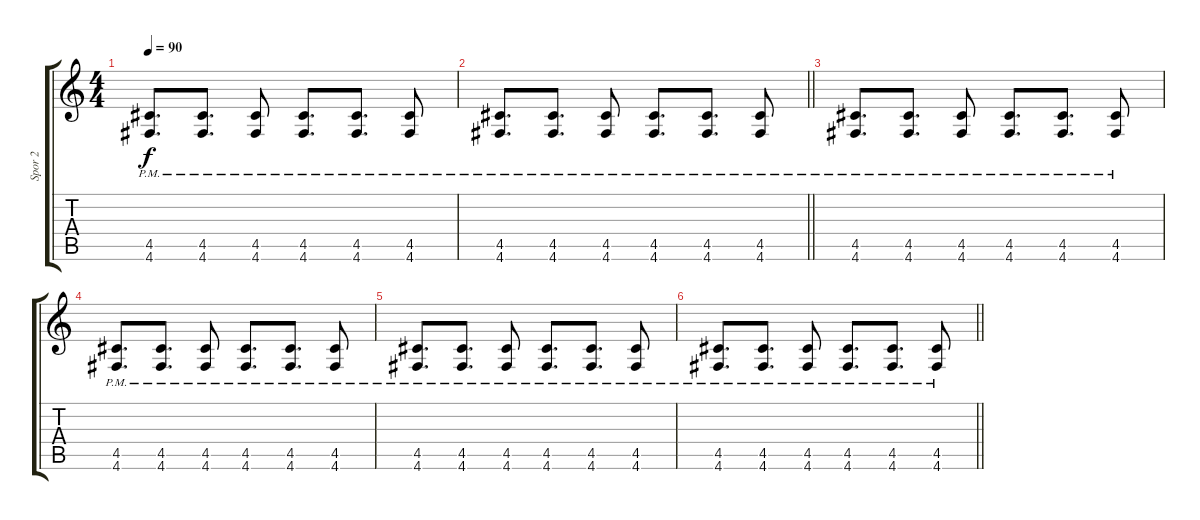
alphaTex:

\track ("Spor 2" "Spor 2") {instrument distortionguitar}
\staff {score tabs}
\tuning (E4 B3 G3 D3 A2 D2) {hide}
\ts (4 4)
\tempo 90
\clef g2
\ks c
(4.5{pm} 4.6{pm}).8{d dy f} (4.5{pm} 4.6{pm}).8{d} (4.5{pm} 4.6{pm}).8 (4.5{pm} 4.6{pm}).8{d} (4.5{pm} 4.6{pm}).8{d} (4.5{pm} 4.6{pm}).8 |
\barLineRight lightlight
(4.5{pm} 4.6{pm}).8{d} (4.5{pm} 4.6{pm}).8{d} (4.5{pm} 4.6{pm}).8 (4.5{pm} 4.6{pm}).8{d} (4.5{pm} 4.6{pm}).8{d} (4.5{pm} 4.6{pm}).8 |
(4.5{pm} 4.6{pm}).8{d} (4.5{pm} 4.6{pm}).8{d} (4.5{pm} 4.6{pm}).8 (4.5{pm} 4.6{pm}).8{d} (4.5{pm} 4.6{pm}).8{d} (4.5{pm} 4.6{pm}).8 |
(4.5{pm} 4.6{pm}).8{d} (4.5{pm} 4.6{pm}).8{d} (4.5{pm} 4.6{pm}).8 (4.5{pm} 4.6{pm}).8{d} (4.5{pm} 4.6{pm}).8{d} (4.5{pm} 4.6{pm}).8 |
(4.5{pm} 4.6{pm}).8{d} (4.5{pm} 4.6{pm}).8{d} (4.5{pm} 4.6{pm}).8 (4.5{pm} 4.6{pm}).8{d} (4.5{pm} 4.6{pm}).8{d} (4.5{pm} 4.6{pm}).8 |
\barLineRight lightlight
(4.5{pm} 4.6{pm}).8{d} (4.5{pm} 4.6{pm}).8{d} (4.5{pm} 4.6{pm}).8 (4.5{pm} 4.6{pm}).8{d} (4.5{pm} 4.6{pm}).8{d} (4.5{pm} 4.6{pm}).8
